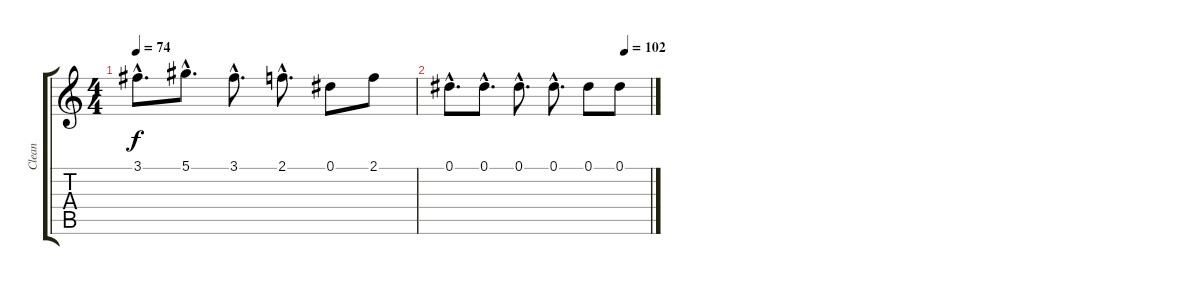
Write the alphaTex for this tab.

\track ("Clean" "Clean") {instrument electricguitarclean}
\staff {score tabs}
\tuning (Eb4 Bb3 Gb3 Db3 Ab2 Eb2) {hide}
\ts (4 4)
\tempo 74
\clef g2
\ks c
3.1{hac}.8{d dy f} 5.1{hac}.8{d} 3.1{hac}.8{d} 2.1{hac}.8{d} 0.1.8 2.1.8 |
\tempo (102 0.875)
0.1{hac}.8{d} 0.1{hac}.8{d} 0.1{hac}.8{d} 0.1{hac}.8{d} 0.1.8 0.1.8
